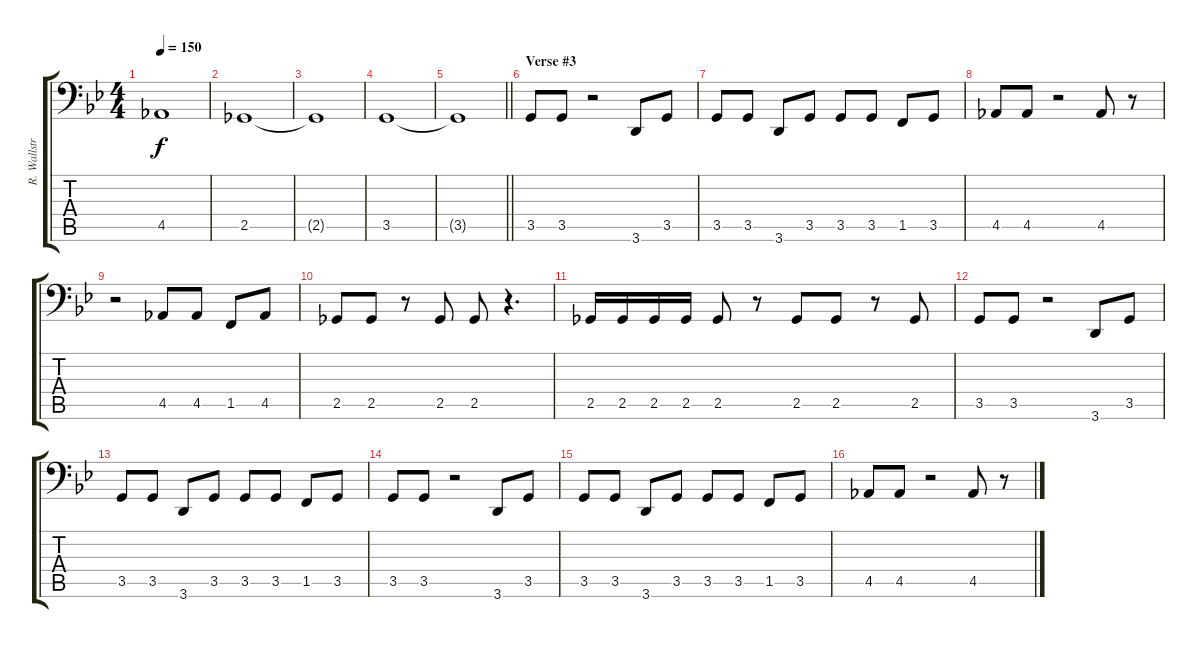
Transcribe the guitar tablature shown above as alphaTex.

\track ("R. Wallström (Bass)" "R. Wallstr") {instrument electricbassfinger}
\staff {score tabs}
\tuning (C3 G2 D2 A1 E1 B0) {hide}
\ts (4 4)
\tempo 150
\clef f4
\ks gminor
4.5{t}.1{dy f} |
2.5.1 |
2.5{t}.1 |
3.5.1 |
\barLineRight lightlight
3.5{t}.1 |
\section ("" "Verse #3")
3.5.8 3.5.8 r.2 3.6.8 3.5.8 |
3.5.8 3.5.8 3.6.8 3.5.8 3.5.8 3.5.8 1.5.8 3.5.8 |
4.5.8 4.5.8 r.2 4.5.8 r.8 |
r.2 4.5.8 4.5.8 1.5.8 4.5.8 |
2.5.8 2.5.8 r.8 2.5.8 2.5.8 r.4{d} |
2.5.16 2.5.16 2.5.16 2.5.16 2.5.8 r.8 2.5.8 2.5.8 r.8 2.5.8 |
3.5.8 3.5.8 r.2 3.6.8 3.5.8 |
3.5.8 3.5.8 3.6.8 3.5.8 3.5.8 3.5.8 1.5.8 3.5.8 |
3.5.8 3.5.8 r.2 3.6.8 3.5.8 |
3.5.8 3.5.8 3.6.8 3.5.8 3.5.8 3.5.8 1.5.8 3.5.8 |
4.5.8 4.5.8 r.2 4.5.8 r.8
